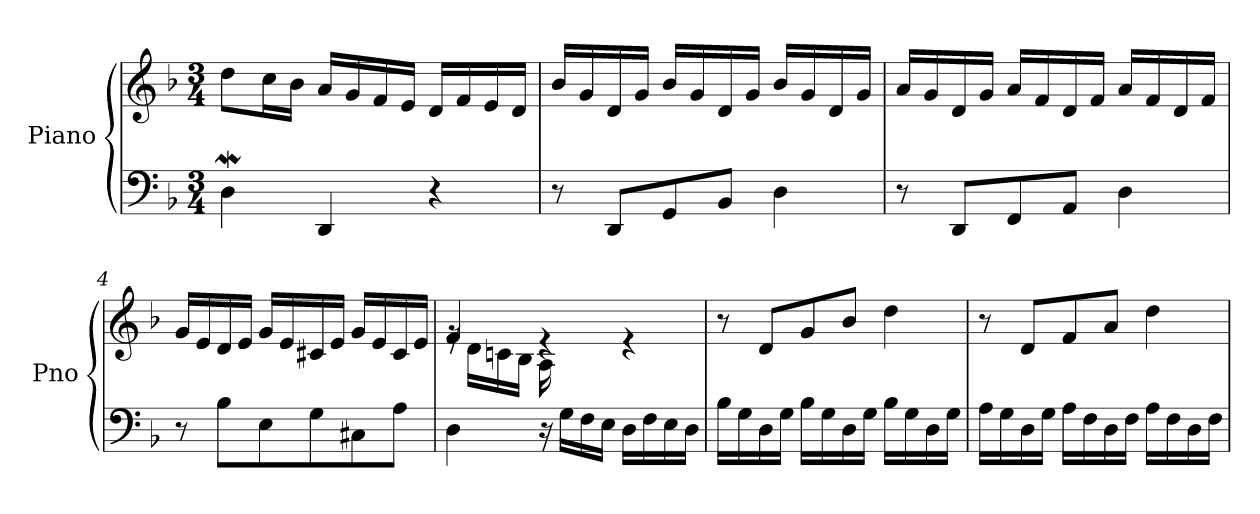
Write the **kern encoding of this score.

**kern	**kern
*part1	*part1
*staff2	*staff1
*I"Piano	*
*I'Pno	*
*clefF4	*clefG2
*k[b-]	*k[b-]
*M3/4	*M3/4
=1	=1
4DW\	8dd\L
.	16cc\L
.	16b-\JJ
4DD/	16a/LL
.	16g/
.	16f/
.	16e/JJ
4r	16d/LL
.	16f/
.	16e/
.	16d/JJ
=2	=2
8r	16b-/LL
.	16g/
8DD/L	16d/
.	16g/JJ
8GG/	16b-/LL
.	16g/
8BB-/J	16d/
.	16g/JJ
4D\	16b-/LL
.	16g/
.	16d/
.	16g/JJ
=3	=3
8r	16a/LL
.	16g/
8DD/L	16d/
.	16g/JJ
8FF/	16a/LL
.	16f/
8AA/J	16d/
.	16f/JJ
4D\	16a/LL
.	16f/
.	16d/
.	16f/JJ
=4	=4
8r	16g/LL
.	16e/
8B-\L	16d/
.	16e/JJ
8E\	16g/LL
.	16e/
8G\	16c#X/
.	16e/JJ
8C#X\	16g/LL
.	16e/
8A\J	16c#/
.	16e/JJ
!!LO:LB:g=z
=5	=5
*	*^
4D\	4f/	16rg
.	.	16d\LL
.	.	16cn\
.	.	16B-\JJ
16r	4re	16A\
16G\LL	.	4..ryy
16F\	.	.
16E\JJ	.	.
16D\LL	4re	.
16F\	.	.
16E\	.	.
16D\JJ	.	.
*	*v	*v
=6	=6
16B-\LL	8r
16G\	.
16D\	8d/L
16G\JJ	.
16B-\LL	8g/
16G\	.
16D\	8b-/J
16G\JJ	.
16B-\LL	4dd\
16G\	.
16D\	.
16G\JJ	.
=7	=7
16A\LL	8r
16G\	.
16D\	8d/L
16G\JJ	.
16A\LL	8f/
16F\	.
16D\	8a/J
16F\JJ	.
16A\LL	4dd\
16F\	.
16D\	.
16F\JJ	.
=	=
*-	*-
